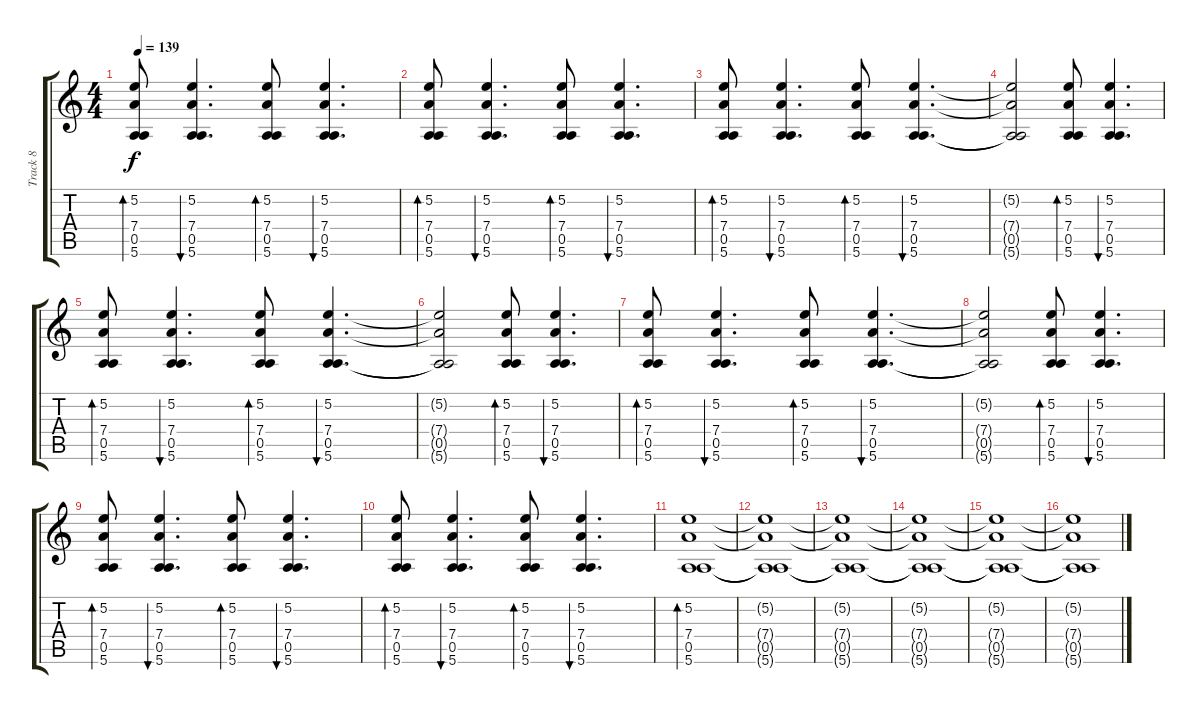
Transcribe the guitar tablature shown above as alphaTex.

\track ("Track 8" "Track 8") {instrument electricguitarjazz}
\staff {score tabs}
\tuning (E4 B3 G3 D3 A2 E2) {hide}
\ts (4 4)
\tempo 139
\clef g2
\ks c
(5.2 7.4 0.5 5.6).8{bd 60 dy f} (5.2 7.4 0.5 5.6).4{d bu 60} (5.2 7.4 0.5 5.6).8{bd 60} (5.2 7.4 0.5 5.6).4{d bu 60} |
(5.2 7.4 0.5 5.6).8{bd 60} (5.2 7.4 0.5 5.6).4{d bu 60} (5.2 7.4 0.5 5.6).8{bd 60} (5.2 7.4 0.5 5.6).4{d bu 60} |
(5.2 7.4 0.5 5.6).8{bd 60} (5.2 7.4 0.5 5.6).4{d bu 60} (5.2 7.4 0.5 5.6).8{bd 60} (5.2 7.4 0.5 5.6).4{d bu 60} |
(5.2{t} 7.4{t} 0.5{t} 5.6{t}).2 (5.2 7.4 0.5 5.6).8{bd 60} (5.2 7.4 0.5 5.6).4{d bu 60} |
(5.2 7.4 0.5 5.6).8{bd 60} (5.2 7.4 0.5 5.6).4{d bu 60} (5.2 7.4 0.5 5.6).8{bd 60} (5.2 7.4 0.5 5.6).4{d bu 60} |
(5.2{t} 7.4{t} 0.5{t} 5.6{t}).2 (5.2 7.4 0.5 5.6).8{bd 60} (5.2 7.4 0.5 5.6).4{d bu 60} |
(5.2 7.4 0.5 5.6).8{bd 60} (5.2 7.4 0.5 5.6).4{d bu 60} (5.2 7.4 0.5 5.6).8{bd 60} (5.2 7.4 0.5 5.6).4{d bu 60} |
(5.2{t} 7.4{t} 0.5{t} 5.6{t}).2 (5.2 7.4 0.5 5.6).8{bd 60} (5.2 7.4 0.5 5.6).4{d bu 60} |
(5.2 7.4 0.5 5.6).8{bd 60} (5.2 7.4 0.5 5.6).4{d bu 60} (5.2 7.4 0.5 5.6).8{bd 60} (5.2 7.4 0.5 5.6).4{d bu 60} |
(5.2 7.4 0.5 5.6).8{bd 60} (5.2 7.4 0.5 5.6).4{d bu 60} (5.2 7.4 0.5 5.6).8{bd 60} (5.2 7.4 0.5 5.6).4{d bu 60} |
(5.2 7.4 0.5 5.6).1{bd 60} |
(5.2{t} 7.4{t} 0.5{t} 5.6{t}).1 |
(5.2{t} 7.4{t} 0.5{t} 5.6{t}).1 |
(5.2{t} 7.4{t} 0.5{t} 5.6{t}).1 |
(5.2{t} 7.4{t} 0.5{t} 5.6{t}).1 |
(5.2{t} 7.4{t} 0.5{t} 5.6{t}).1
